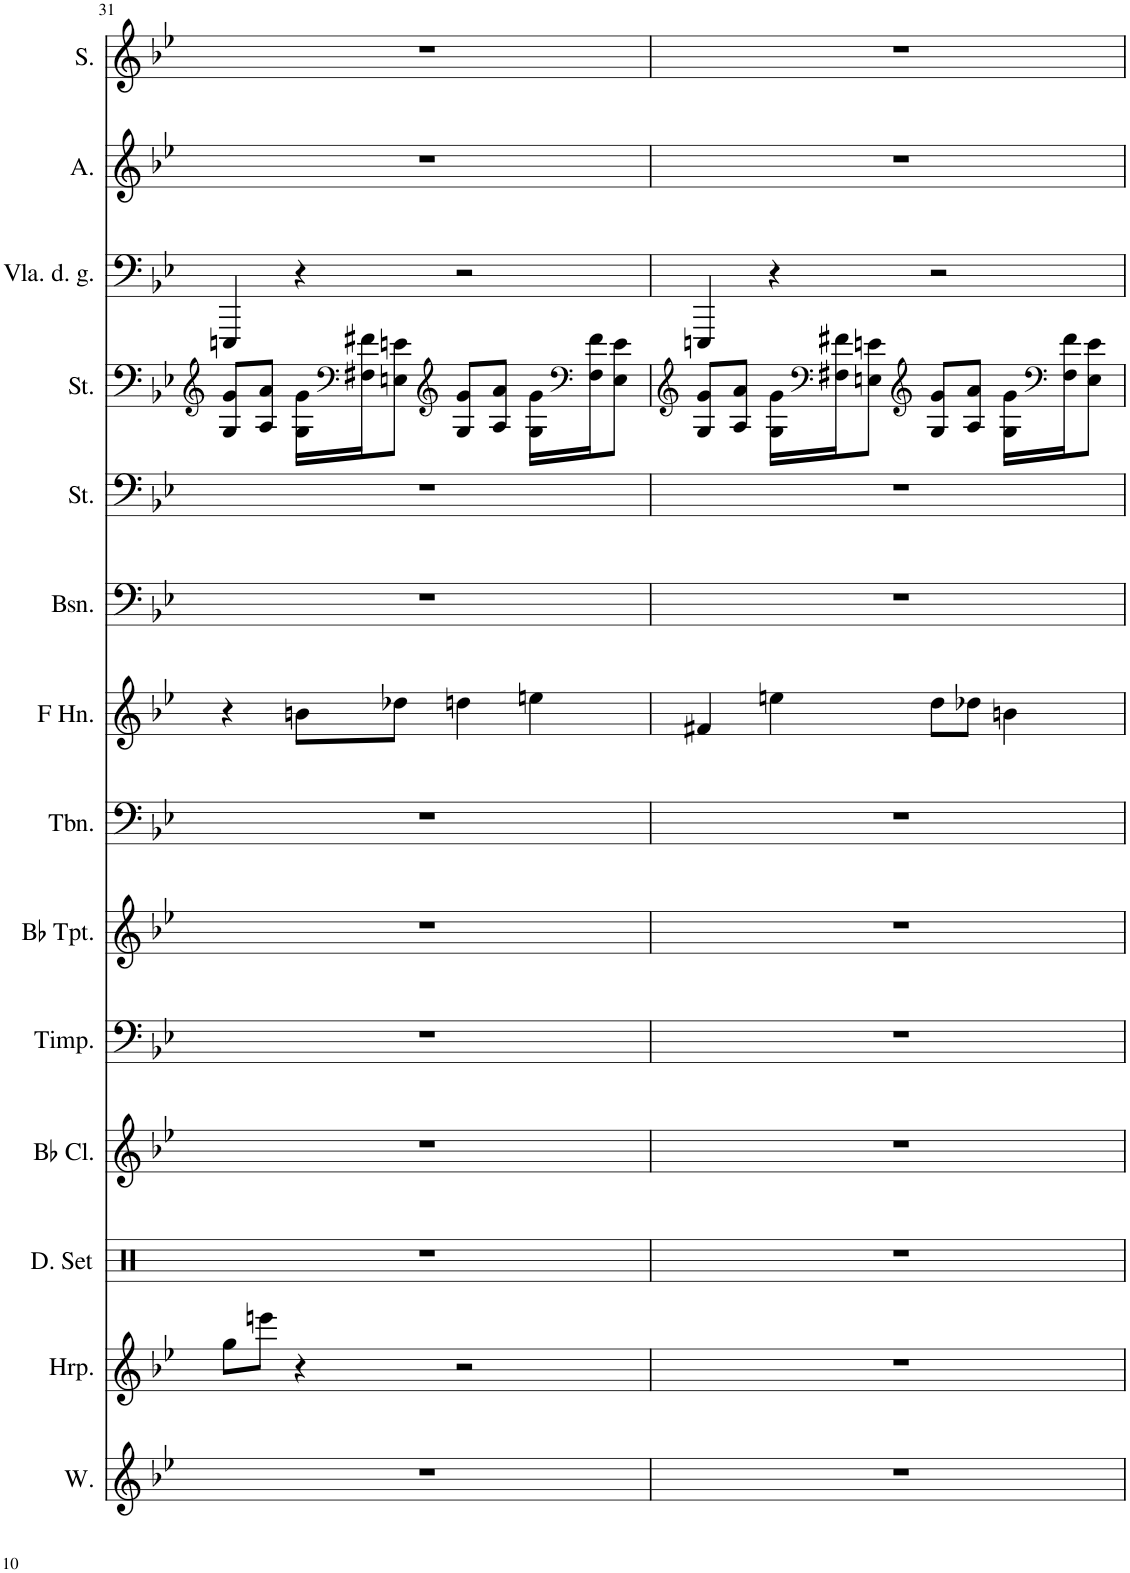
**kern	**kern	**kern	**kern	**kern	**kern	**kern	**kern	**kern	**kern	**kern	**kern	**kern	**kern
*part14	*part13	*part12	*part11	*part10	*part9	*part8	*part7	*part6	*part5	*part4	*part3	*part2	*part1
*staff14	*staff13	*staff12	*staff11	*staff10	*staff9	*staff8	*staff7	*staff6	*staff5	*staff4	*staff3	*staff2	*staff1
*I"Winds, Flute	*I"Harp, Harp	*I"Drumset, feedback appreciated	*I"Bb Clarinet, Clarinet	*I"Timpani, Timpani	*I"Bb Trumpet, The Midi Zone	*I"Trombone, Trombone	*I"Horn in F, Brv13@aol.com	*I"Bassoon, Brandon Vidal	*I"Strings, sequenced by	*I"Strings, EPISODE I	*I"Viola da gamba, The Phantom Menace	*I"Alto, Duel of the Fates	*I"Soprano, John William's
*I'W.	*I'Hrp.	*I'D. Set	*I'Bb Cl.	*I'Timp.	*I'Bb Tpt.	*I'Tbn.	*	*I'Bsn.	*I'St.	*I'St.	*I'Vla. d. g.	*I'A.	*I'S.
!!LO:PB:g=z
*clefG2	*clefG2	*clefX	*clefG2	*clefF4	*clefG2	*clefF4	*clefG2	*clefF4	*clefF4	*clefG2	*clefF4	*clefG2	*clefG2
*	*	*	*Trd1c2	*	*Trd1c2	*	*Trd4c7	*	*	*	*	*	*
*k[b-e-]	*k[b-e-]	*k[]	*k[b-e-]	*k[b-e-]	*k[b-e-]	*k[b-e-]	*k[b-e-]	*k[b-e-]	*k[b-e-]	*k[b-e-]	*k[b-e-]	*k[b-e-]	*k[b-e-]
*M4/4	*M4/4	*M4/4	*M4/4	*M4/4	*M4/4	*M4/4	*M4/4	*M4/4	*M4/4	*M4/4	*M4/4	*M4/4	*M4/4
=31	=31	=31	=31	=31	=31	=31	=31	=31	=31	=31	=31	=31	=31
1r	8gg\L	1r	1r	1r	1r	1r	4r	1r	1r	8G/ 8g/L	4EEEn/	1r	1r
.	8eeen\J	.	.	.	.	.	.	.	.	8A/ 8a/J	.	.	.
.	4r	.	.	.	.	.	8bn\L	.	.	16G\ 16g\LL	4r	.	.
*	*	*	*	*	*	*	*	*	*	*clefF4	*	*	*
.	.	.	.	.	.	.	.	.	.	16F#X\ 16f#X\J	.	.	.
.	.	.	.	.	.	.	8dd-X\J	.	.	8En\ 8en\J	.	.	.
*	*	*	*	*	*	*	*	*	*	*clefG2	*	*	*
.	2r	.	.	.	.	.	4ddn\	.	.	8G/ 8g/L	2r	.	.
.	.	.	.	.	.	.	.	.	.	8A/ 8a/J	.	.	.
.	.	.	.	.	.	.	4een\	.	.	16G\ 16g\LL	.	.	.
*	*	*	*	*	*	*	*	*	*	*clefF4	*	*	*
.	.	.	.	.	.	.	.	.	.	16F#\ 16f#\J	.	.	.
.	.	.	.	.	.	.	.	.	.	8E\ 8e\J	.	.	.
=32	=32	=32	=32	=32	=32	=32	=32	=32	=32	=32	=32	=32	=32
*	*	*	*	*	*	*	*	*	*	*clefG2	*	*	*
1r	1r	1r	1r	1r	1r	1r	4f#X/	1r	1r	8G/ 8g/L	4EEEn/	1r	1r
.	.	.	.	.	.	.	.	.	.	8A/ 8a/J	.	.	.
.	.	.	.	.	.	.	4een\	.	.	16G\ 16g\LL	4r	.	.
*	*	*	*	*	*	*	*	*	*	*clefF4	*	*	*
.	.	.	.	.	.	.	.	.	.	16F#X\ 16f#X\J	.	.	.
.	.	.	.	.	.	.	.	.	.	8En\ 8en\J	.	.	.
*	*	*	*	*	*	*	*	*	*	*clefG2	*	*	*
.	.	.	.	.	.	.	8dd\L	.	.	8G/ 8g/L	2r	.	.
.	.	.	.	.	.	.	8dd-X\J	.	.	8A/ 8a/J	.	.	.
.	.	.	.	.	.	.	4bn\	.	.	16G\ 16g\LL	.	.	.
*	*	*	*	*	*	*	*	*	*	*clefF4	*	*	*
.	.	.	.	.	.	.	.	.	.	16F#\ 16f#\J	.	.	.
.	.	.	.	.	.	.	.	.	.	8E\ 8e\J	.	.	.
=	=	=	=	=	=	=	=	=	=	=	=	=	=
*-	*-	*-	*-	*-	*-	*-	*-	*-	*-	*-	*-	*-	*-
